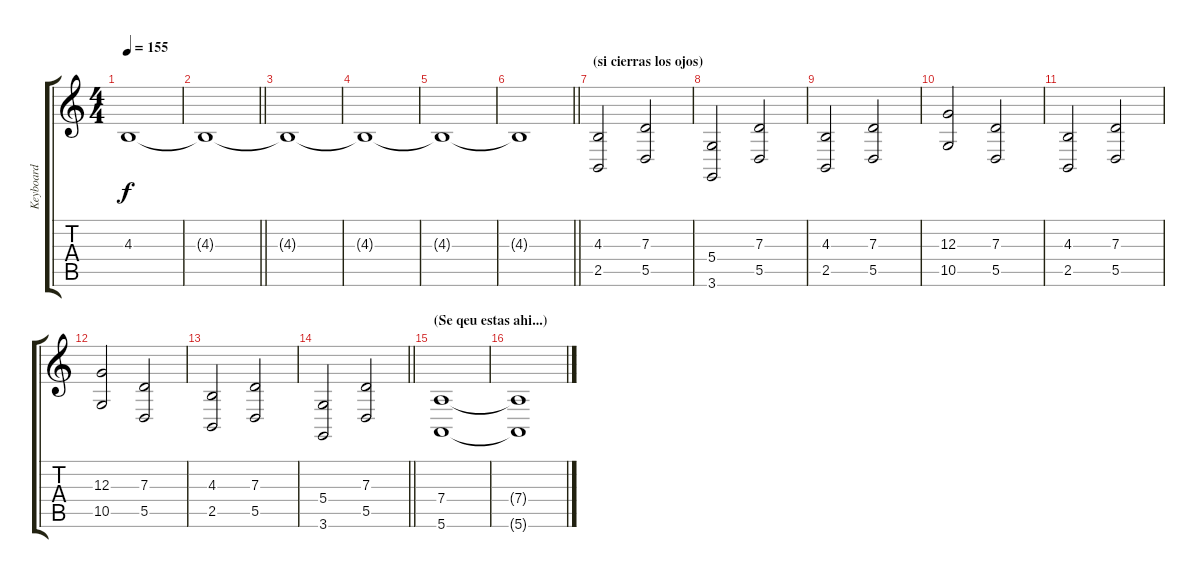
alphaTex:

\track ("Keyboard" "Keyboard") {instrument stringensemble2}
\staff {score tabs}
\tuning (E4 B3 G3 D3 A2 E2) {hide}
\ts (4 4)
\tempo 155
\clef g2
\ks c
4.3{t}.1{dy f} |
\barLineRight lightlight
4.3{t}.1 |
4.3{t}.1 |
4.3{t}.1 |
4.3{t}.1 |
\barLineRight lightlight
4.3{t}.1 |
\section ("" "(si cierras los ojos)")
(4.3 2.5).2 (7.3 5.5).2 |
(5.4 3.6).2 (7.3 5.5).2 |
(4.3 2.5).2 (7.3 5.5).2 |
(12.3 10.5).2 (7.3 5.5).2 |
(4.3 2.5).2 (7.3 5.5).2 |
(12.3 10.5).2 (7.3 5.5).2 |
(4.3 2.5).2 (7.3 5.5).2 |
\barLineRight lightlight
(5.4 3.6).2 (7.3 5.5).2 |
\section ("" "(Se qeu estas ahi...)")
(7.4 5.6).1 |
(7.4{t} 5.6{t}).1
